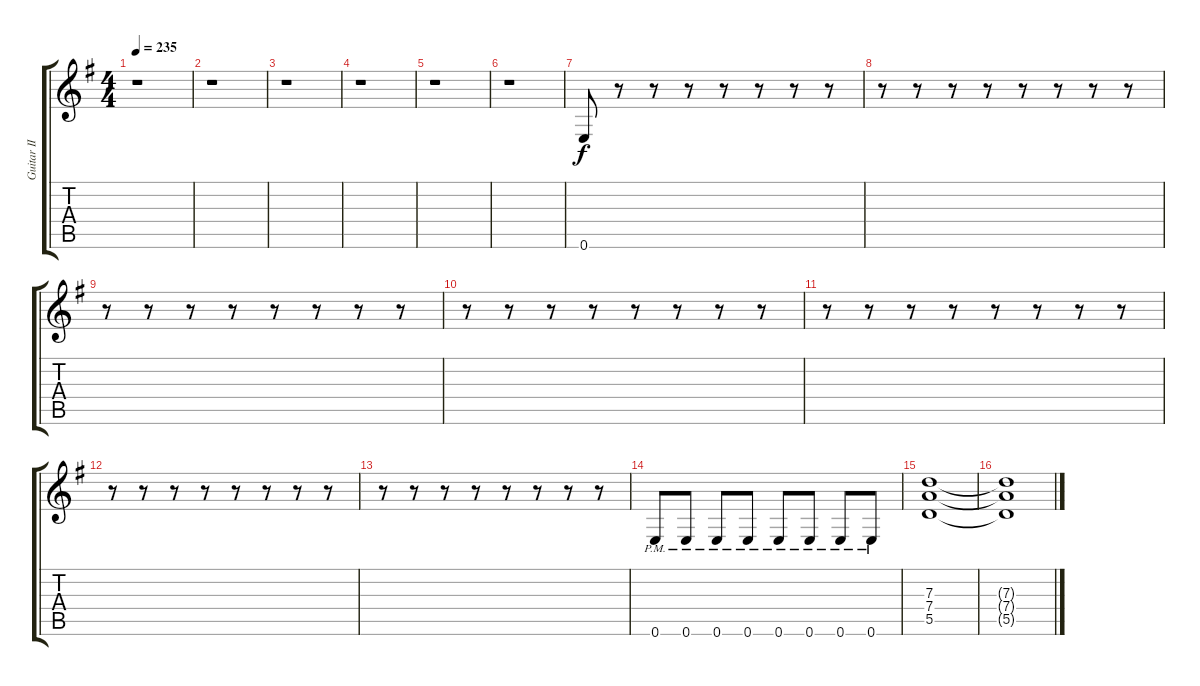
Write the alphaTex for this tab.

\track ("Guitar II - Rowan Robertson" "Guitar II ") {instrument distortionguitar}
\staff {score tabs}
\tuning (E4 B3 G3 D3 A2 E2) {hide}
\ts (4 4)
\tempo 235
\clef g2
\ks g
r.1{dy f} |
r.1 |
r.1 |
r.1 |
r.1 |
r.1 |
0.6.8 r.8 r.8 r.8 r.8 r.8 r.8 r.8 |
r.8 r.8 r.8 r.8 r.8 r.8 r.8 r.8 |
r.8 r.8 r.8 r.8 r.8 r.8 r.8 r.8 |
r.8 r.8 r.8 r.8 r.8 r.8 r.8 r.8 |
r.8 r.8 r.8 r.8 r.8 r.8 r.8 r.8 |
r.8 r.8 r.8 r.8 r.8 r.8 r.8 r.8 |
r.8 r.8 r.8 r.8 r.8 r.8 r.8 r.8 |
0.6{pm}.8 0.6{pm}.8 0.6{pm}.8 0.6{pm}.8 0.6{pm}.8 0.6{pm}.8 0.6{pm}.8 0.6{pm}.8 |
(7.3 7.4 5.5).1 |
(7.3{t} 7.4{t} 5.5{t}).1
